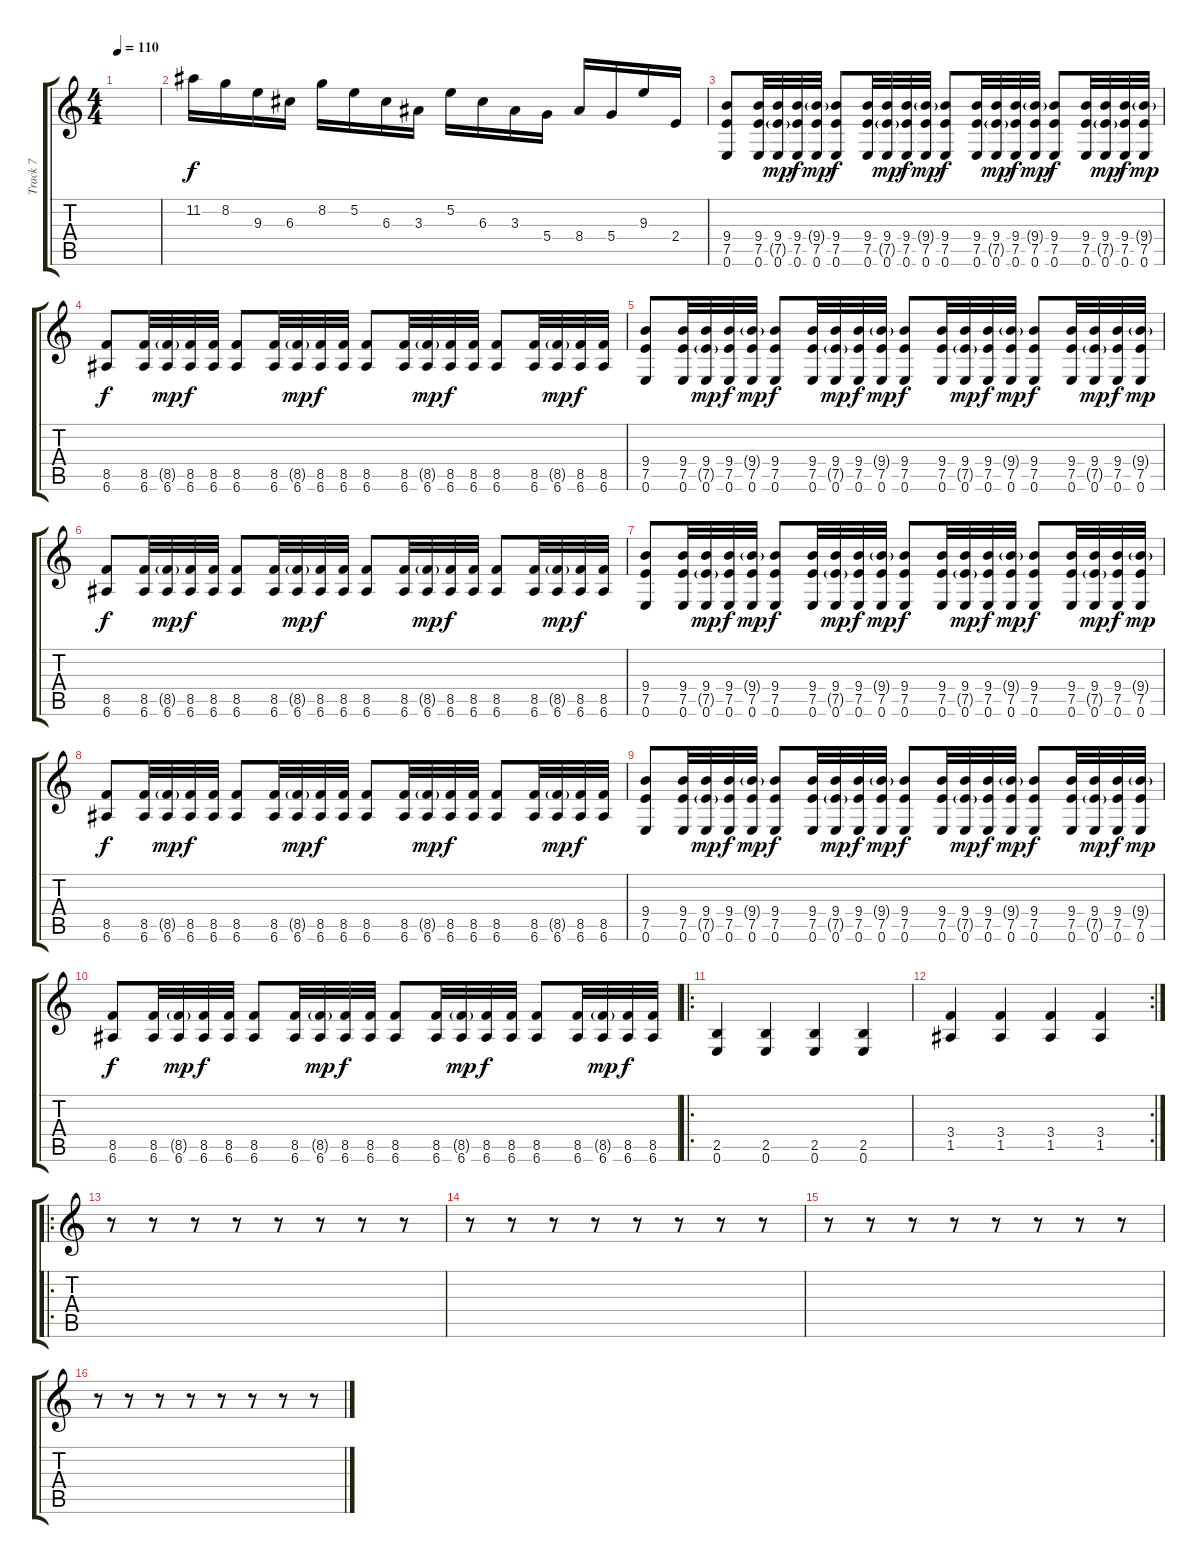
\track ("Track 7" "Track 7") {instrument distortionguitar}
\staff {score tabs}
\tuning (E4 B3 G3 D3 A2 E2) {hide}
\ts (4 4)
\tempo 110
\clef g2
\ks c
|
11.2.16 8.2.16 9.3.16 6.3.16 8.2.16 5.2.16 6.3.16 3.3.16 5.2.16 6.3.16 3.3.16 5.4.16 8.4.16 5.4.16 9.3.16 2.4.16 |
(9.4 7.5 0.6).8 (9.4 7.5 0.6).32 (9.4 7.5{g} 0.6).32{dy mp} (9.4 7.5 0.6).32{dy f} (9.4{g} 7.5 0.6).32{dy mp} (9.4 7.5 0.6).8{dy f} (9.4 7.5 0.6).32 (9.4 7.5{g} 0.6).32{dy mp} (9.4 7.5 0.6).32{dy f} (9.4{g} 7.5 0.6).32{dy mp} (9.4 7.5 0.6).8{dy f} (9.4 7.5 0.6).32 (9.4 7.5{g} 0.6).32{dy mp} (9.4 7.5 0.6).32{dy f} (9.4{g} 7.5 0.6).32{dy mp} (9.4 7.5 0.6).8{dy f} (9.4 7.5 0.6).32 (9.4 7.5{g} 0.6).32{dy mp} (9.4 7.5 0.6).32{dy f} (9.4{g} 7.5 0.6).32{dy mp} |
(8.5 6.6).8{dy f} (8.5 6.6).32 (8.5{g} 6.6).32{dy mp} (8.5 6.6).32{dy f} (8.5 6.6).32 (8.5 6.6).8 (8.5 6.6).32 (8.5{g} 6.6).32{dy mp} (8.5 6.6).32{dy f} (8.5 6.6).32 (8.5 6.6).8 (8.5 6.6).32 (8.5{g} 6.6).32{dy mp} (8.5 6.6).32{dy f} (8.5 6.6).32 (8.5 6.6).8 (8.5 6.6).32 (8.5{g} 6.6).32{dy mp} (8.5 6.6).32{dy f} (8.5 6.6).32 |
(9.4 7.5 0.6).8 (9.4 7.5 0.6).32 (9.4 7.5{g} 0.6).32{dy mp} (9.4 7.5 0.6).32{dy f} (9.4{g} 7.5 0.6).32{dy mp} (9.4 7.5 0.6).8{dy f} (9.4 7.5 0.6).32 (9.4 7.5{g} 0.6).32{dy mp} (9.4 7.5 0.6).32{dy f} (9.4{g} 7.5 0.6).32{dy mp} (9.4 7.5 0.6).8{dy f} (9.4 7.5 0.6).32 (9.4 7.5{g} 0.6).32{dy mp} (9.4 7.5 0.6).32{dy f} (9.4{g} 7.5 0.6).32{dy mp} (9.4 7.5 0.6).8{dy f} (9.4 7.5 0.6).32 (9.4 7.5{g} 0.6).32{dy mp} (9.4 7.5 0.6).32{dy f} (9.4{g} 7.5 0.6).32{dy mp} |
(8.5 6.6).8{dy f} (8.5 6.6).32 (8.5{g} 6.6).32{dy mp} (8.5 6.6).32{dy f} (8.5 6.6).32 (8.5 6.6).8 (8.5 6.6).32 (8.5{g} 6.6).32{dy mp} (8.5 6.6).32{dy f} (8.5 6.6).32 (8.5 6.6).8 (8.5 6.6).32 (8.5{g} 6.6).32{dy mp} (8.5 6.6).32{dy f} (8.5 6.6).32 (8.5 6.6).8 (8.5 6.6).32 (8.5{g} 6.6).32{dy mp} (8.5 6.6).32{dy f} (8.5 6.6).32 |
(9.4 7.5 0.6).8 (9.4 7.5 0.6).32 (9.4 7.5{g} 0.6).32{dy mp} (9.4 7.5 0.6).32{dy f} (9.4{g} 7.5 0.6).32{dy mp} (9.4 7.5 0.6).8{dy f} (9.4 7.5 0.6).32 (9.4 7.5{g} 0.6).32{dy mp} (9.4 7.5 0.6).32{dy f} (9.4{g} 7.5 0.6).32{dy mp} (9.4 7.5 0.6).8{dy f} (9.4 7.5 0.6).32 (9.4 7.5{g} 0.6).32{dy mp} (9.4 7.5 0.6).32{dy f} (9.4{g} 7.5 0.6).32{dy mp} (9.4 7.5 0.6).8{dy f} (9.4 7.5 0.6).32 (9.4 7.5{g} 0.6).32{dy mp} (9.4 7.5 0.6).32{dy f} (9.4{g} 7.5 0.6).32{dy mp} |
(8.5 6.6).8{dy f} (8.5 6.6).32 (8.5{g} 6.6).32{dy mp} (8.5 6.6).32{dy f} (8.5 6.6).32 (8.5 6.6).8 (8.5 6.6).32 (8.5{g} 6.6).32{dy mp} (8.5 6.6).32{dy f} (8.5 6.6).32 (8.5 6.6).8 (8.5 6.6).32 (8.5{g} 6.6).32{dy mp} (8.5 6.6).32{dy f} (8.5 6.6).32 (8.5 6.6).8 (8.5 6.6).32 (8.5{g} 6.6).32{dy mp} (8.5 6.6).32{dy f} (8.5 6.6).32 |
(9.4 7.5 0.6).8 (9.4 7.5 0.6).32 (9.4 7.5{g} 0.6).32{dy mp} (9.4 7.5 0.6).32{dy f} (9.4{g} 7.5 0.6).32{dy mp} (9.4 7.5 0.6).8{dy f} (9.4 7.5 0.6).32 (9.4 7.5{g} 0.6).32{dy mp} (9.4 7.5 0.6).32{dy f} (9.4{g} 7.5 0.6).32{dy mp} (9.4 7.5 0.6).8{dy f} (9.4 7.5 0.6).32 (9.4 7.5{g} 0.6).32{dy mp} (9.4 7.5 0.6).32{dy f} (9.4{g} 7.5 0.6).32{dy mp} (9.4 7.5 0.6).8{dy f} (9.4 7.5 0.6).32 (9.4 7.5{g} 0.6).32{dy mp} (9.4 7.5 0.6).32{dy f} (9.4{g} 7.5 0.6).32{dy mp} |
(8.5 6.6).8{dy f} (8.5 6.6).32 (8.5{g} 6.6).32{dy mp} (8.5 6.6).32{dy f} (8.5 6.6).32 (8.5 6.6).8 (8.5 6.6).32 (8.5{g} 6.6).32{dy mp} (8.5 6.6).32{dy f} (8.5 6.6).32 (8.5 6.6).8 (8.5 6.6).32 (8.5{g} 6.6).32{dy mp} (8.5 6.6).32{dy f} (8.5 6.6).32 (8.5 6.6).8 (8.5 6.6).32 (8.5{g} 6.6).32{dy mp} (8.5 6.6).32{dy f} (8.5 6.6).32 |
\ro
(2.5 0.6).4 (2.5 0.6).4 (2.5 0.6).4 (2.5 0.6).4 |
\rc 2
(3.4 1.5).4 (3.4 1.5).4 (3.4 1.5).4 (3.4 1.5).4 |
\ro
r.8 r.8 r.8 r.8 r.8 r.8 r.8 r.8 |
r.8 r.8 r.8 r.8 r.8 r.8 r.8 r.8 |
r.8 r.8 r.8 r.8 r.8 r.8 r.8 r.8 |
r.8 r.8 r.8 r.8 r.8 r.8 r.8 r.8
